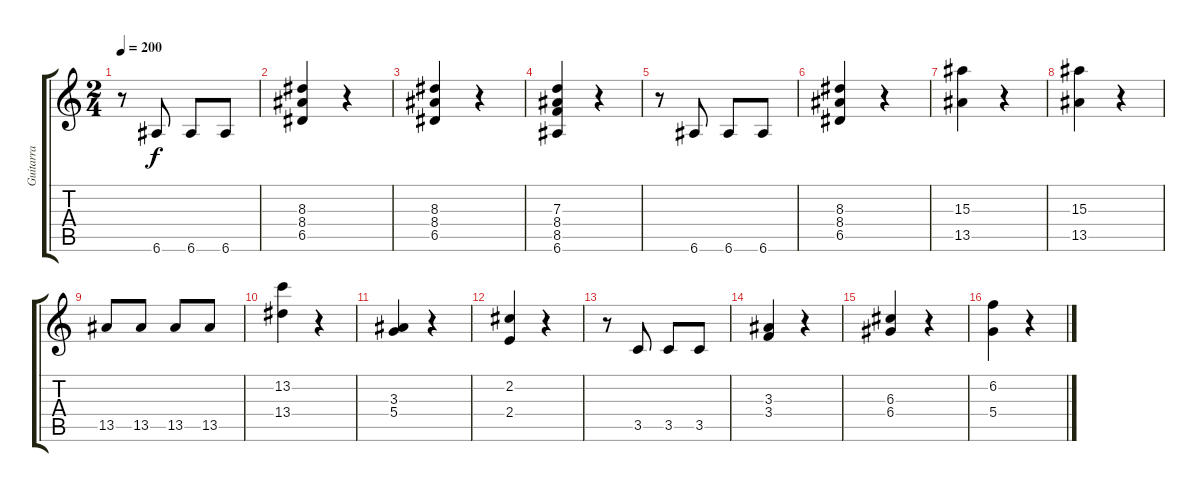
\track ("Guitarra" "Guitarra") {instrument distortionguitar}
\staff {score tabs}
\tuning (E4 B3 G3 D3 A2 E2) {hide}
\ts (2 4)
\tempo 200
\clef g2
\ks c
r.8{dy f} 6.6.8 6.6.8 6.6.8 |
(8.3 8.4 6.5).4 r.4 |
(8.3 8.4 6.5).4 r.4 |
(7.3 8.4 8.5 6.6).4 r.4 |
r.8 6.6.8 6.6.8 6.6.8 |
(8.3 8.4 6.5).4 r.4 |
(15.3 13.5).4 r.4 |
(15.3 13.5).4 r.4 |
13.5.8 13.5.8 13.5.8 13.5.8 |
(13.2 13.4).4 r.4 |
(3.3 5.4).4 r.4 |
(2.2 2.4).4 r.4 |
r.8 3.5.8 3.5.8 3.5.8 |
(3.3 3.4).4 r.4 |
(6.3 6.4).4 r.4 |
(6.2 5.4).4 r.4
